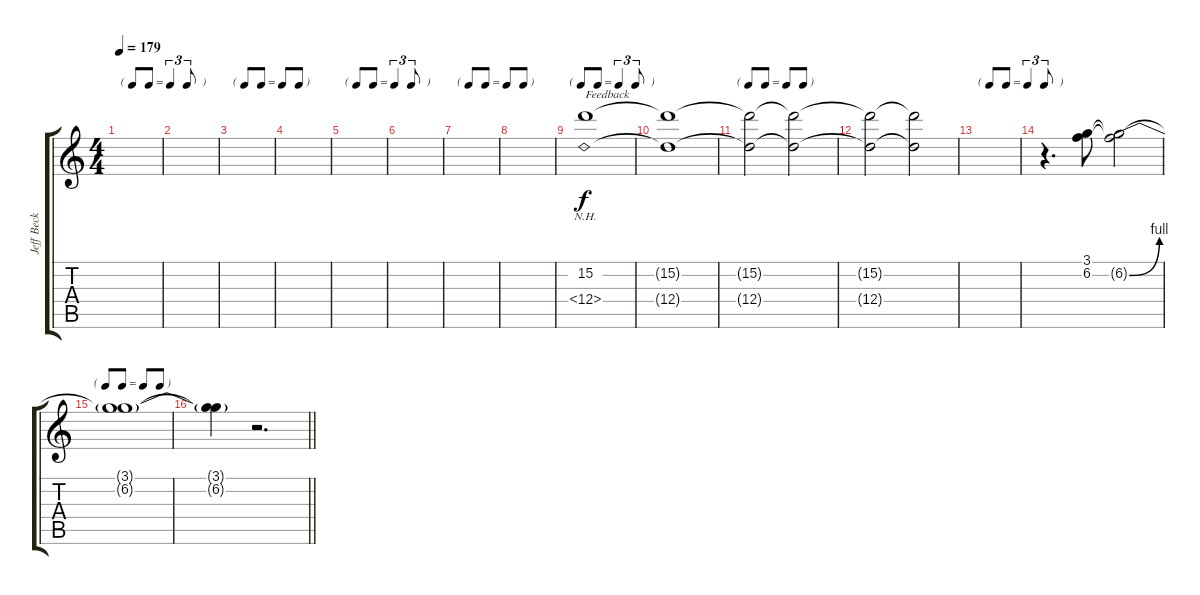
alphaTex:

\track ("Jeff Beck" "Jeff Beck") {instrument overdrivenguitar}
\staff {score tabs}
\tuning (E4 B3 G3 D3 A2 E2) {hide}
\ts (4 4)
\tf triplet8th
\tempo 179
\clef g2
\ks c
|
|
\tf none
|
|
\tf triplet8th
|
|
\tf none
|
|
\tf triplet8th
(15.2 12.4{nh}).1{txt "Feedback"} |
(15.2{t} 12.4{t}).1 |
\tf none
(15.2{t} 12.4{t}).2 (15.2{t} 12.4{t}).2 |
(15.2{t} 12.4{t}).2 (15.2{t} 12.4{t}).2 |
\tf triplet8th
|
r.4{d} (3.1 6.2).8 (3.1{t} 6.2{be (bend 0 0 60 4) t}).2 |
\tf none
(3.1{t} 6.2{t}).1 |
\barLineRight lightlight
(3.1{t} 6.2{t}).4 r.2{d}
